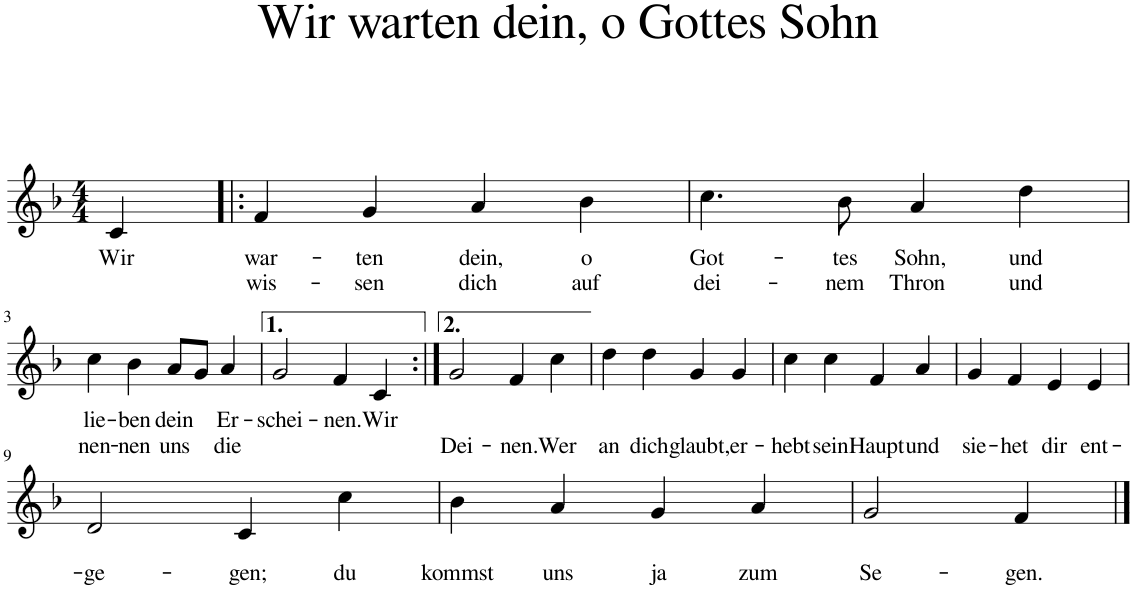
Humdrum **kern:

**kern	**text	**text
*part1	*part1	*part1
*staff1	*staff1	*staff1
*I"Piano	*	*
*I'Pno.	*	*
*clefG2	*	*
*k[b-]	*	*
*M4/4	*	*
=	=	=
!	!LO:LY:b	!
4c/	Wir	.
=1!|:	=1!|:	=1!|:
!	!LO:LY:b	!LO:LY:b
4f/	war-	wis-
!	!LO:LY:b	!LO:LY:b
4g/	-ten	-sen
!	!LO:LY:b	!LO:LY:b
4a/	dein,	dich
!	!LO:LY:b	!LO:LY:b
4b-\	o	auf
=2	=2	=2
!	!LO:LY:b	!LO:LY:b
4.cc\	Got-	dei-
!	!LO:LY:b	!LO:LY:b
8b-\	-tes	-nem
!	!LO:LY:b	!LO:LY:b
4a/	Sohn,	Thron
!	!LO:LY:b	!LO:LY:b
4dd\	und	und
!!LO:LB:g=z
=3	=3	=3
!	!LO:LY:b	!LO:LY:b
4cc\	lie-	nen-
!	!LO:LY:b	!LO:LY:b
4b-\	-ben	-nen
!	!LO:LY:b	!LO:LY:b
8a/L	dein	uns
8g/J	.	.
!	!LO:LY:b	!LO:LY:b
4a/	Er-	die
=4	=4	=4
!	!LO:LY:b	!
2g/	-schei-	.
!	!LO:LY:b	!
4f/	-nen.	.
!	!LO:LY:b	!
4c/	Wir	.
=5:|!	=5:|!	=5:|!
!	!	!LO:LY:b
2g/	.	Dei-
!	!	!LO:LY:b
4f/	.	-nen.
!	!	!LO:LY:b
4cc\	.	Wer
=6	=6	=6
!	!	!LO:LY:b
4dd\	.	an
!	!	!LO:LY:b
4dd\	.	dich
!	!	!LO:LY:b
4g/	.	glaubt,
!	!	!LO:LY:b
4g/	.	er-
=7	=7	=7
!	!	!LO:LY:b
4cc\	.	-hebt
!	!	!LO:LY:b
4cc\	.	sein
!	!	!LO:LY:b
4f/	.	Haupt
!	!	!LO:LY:b
4a/	.	und
=8	=8	=8
!	!	!LO:LY:b
4g/	.	sie-
!	!	!LO:LY:b
4f/	.	-het
!	!	!LO:LY:b
4e/	.	dir
!	!	!LO:LY:b
4e/	.	ent-
!!LO:LB:g=z
=9	=9	=9
!	!	!LO:LY:b
2d/	.	-ge-
!	!	!LO:LY:b
4c/	.	-gen;
!	!	!LO:LY:b
4cc\	.	du
=10	=10	=10
!	!	!LO:LY:b
4b-\	.	kommst
!	!	!LO:LY:b
4a/	.	uns
!	!	!LO:LY:b
4g/	.	ja
!	!	!LO:LY:b
4a/	.	zum
=11	=11	=11
!	!	!LO:LY:b
2g/	.	Se-
!	!	!LO:LY:b
4f/	.	-gen.
==	==	==
*-	*-	*-
